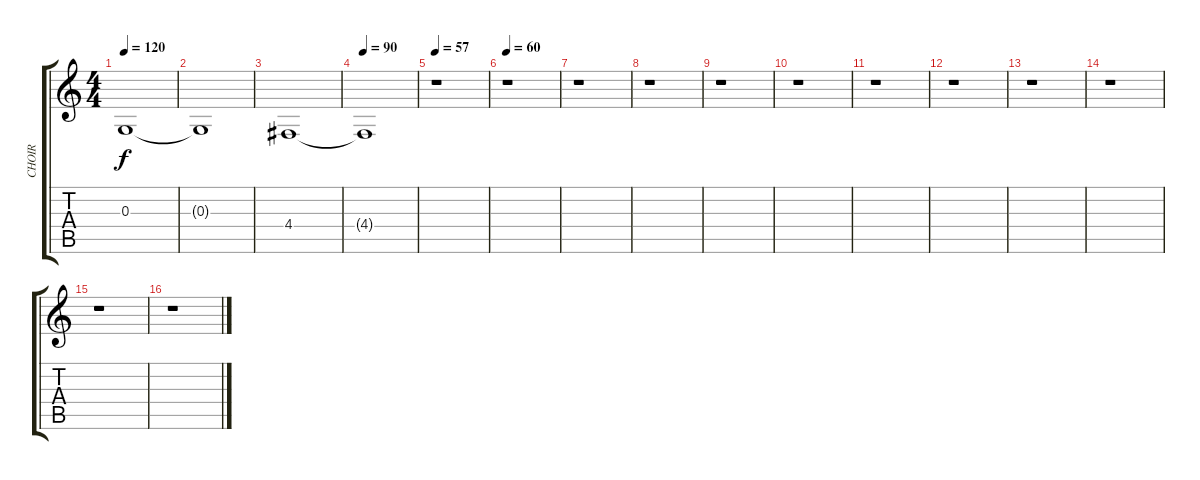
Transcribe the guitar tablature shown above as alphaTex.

\track (" CHOIR" " CHOIR") {instrument choiraahs}
\staff {score tabs}
\tuning (E4 B3 G3 D3 A2 E2) {hide}
\ts (4 4)
\tempo 120
\clef g2
\ks c
0.3.1{dy f} |
0.3{t}.1 |
4.4.1 |
\tempo 90
4.4{t}.1 |
\tempo 57
r.1 |
\tempo 60
r.1 |
r.1 |
r.1 |
r.1 |
r.1 |
r.1 |
r.1 |
r.1 |
r.1 |
r.1 |
r.1
